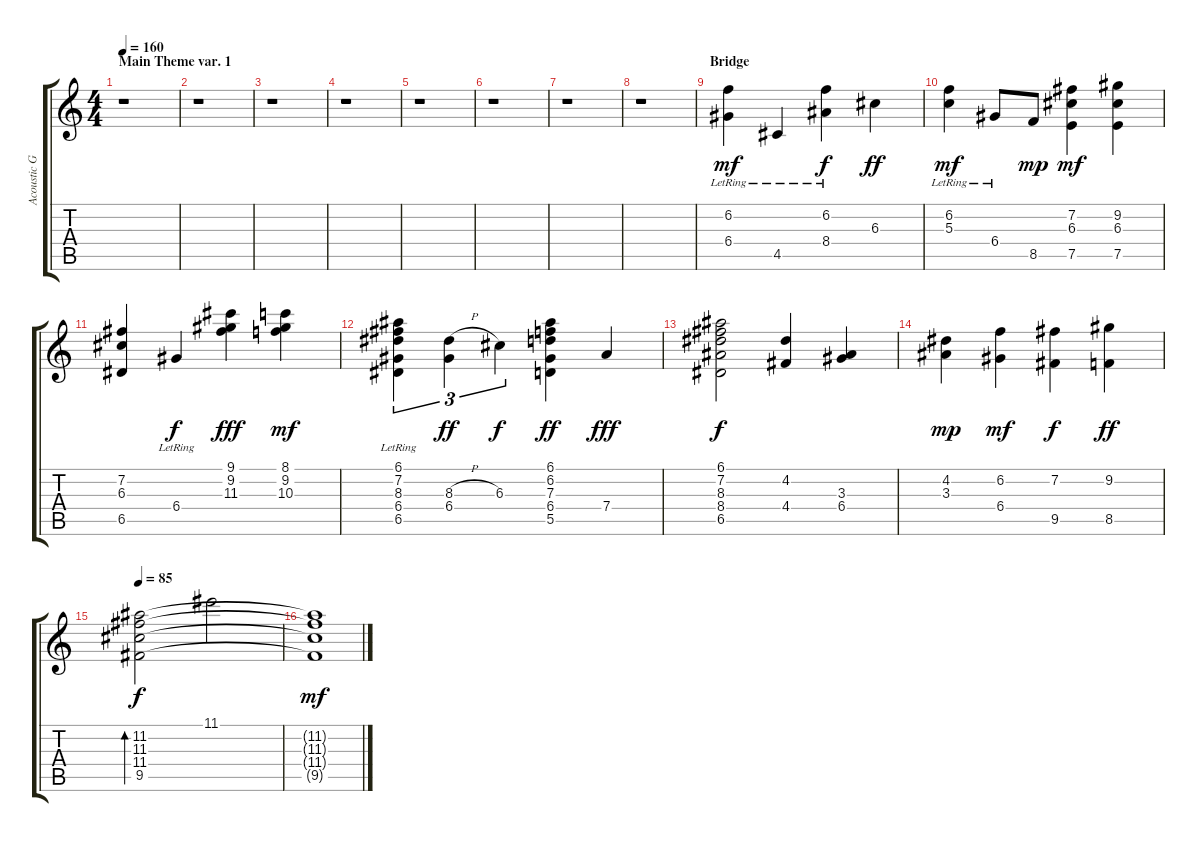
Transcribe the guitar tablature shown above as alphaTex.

\track ("Acoustic Guitar (rhythm)" "Acoustic G") {instrument acousticguitarnylon}
\staff {score tabs}
\tuning (E4 B3 G3 D3 A2 E2) {hide}
\ts (4 4)
\section ("" "Main Theme var. 1")
\tempo 160
\clef g2
\ks c
r.1{dy f} |
r.1 |
r.1 |
r.1 |
r.1 |
r.1 |
r.1 |
r.1 |
\section ("" "Bridge")
(6.2{lr} 6.4{lr}).4{dy mf volume 12 balance 8 instrument acousticguitarsteel} 4.5{lr}.4 (6.2{lr} 8.4{lr}).4{dy f} 6.3.4{dy ff} |
(6.2{lr} 5.3{lr}).4{dy mf} 6.4{lr}.8 8.5.8{dy mp} (7.2 6.3 7.5).4{dy mf} (9.2 6.3 7.5).4 |
(7.2 6.3 6.5).4 6.4{lr}.4{dy f} (9.1 9.2 11.3).4{dy fff} (8.1 9.2 10.3).4{dy mf} |
(6.1{lr} 7.2 8.3 6.4 6.5).4{tu (3 2)} (8.3{h} 6.4).4{tu (3 2) dy ff} 6.3.4{tu (3 2) dy f} (6.1 6.2 7.3 6.4 5.5).4{dy ff} 7.4.4{dy fff} |
(6.1 7.2 8.3 8.4 6.5).2{dy f} (4.2 4.4).4 (3.3 6.4).4 |
(4.2 3.3).4{dy mp} (6.2 6.4).4{dy mf} (7.2 9.5).4{dy f} (9.2 8.5).4{dy ff} |
\tempo 85
(11.2 11.3 11.4 9.5).2{bd 480 dy f} 11.1.2 |
(11.2{t} 11.3{t} 11.4{t} 9.5{t}).1{dy mf}
